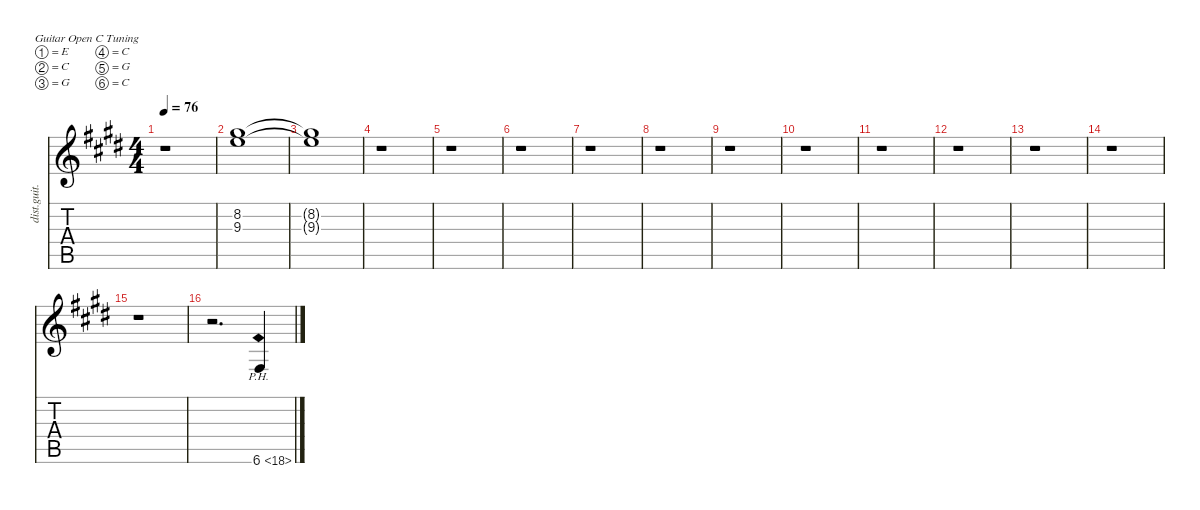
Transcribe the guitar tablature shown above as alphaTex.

\defaultSystemsLayout 4
\hideDynamics
\bracketExtendMode nobrackets
\otherSystemsTrackNameOrientation horizontal
\track ("Guitar 2" "dist.guit.") {defaultSystemsLayout 8 instrument distortionguitar}
\staff {score tabs}
\tuning (E4 C4 G3 C3 G2 C2)
\ts (4 4)
\tempo 76
\clef g2
\ks e
r.1{dy ppp beam Down} |
(8.2{acc #} 9.3{acc forcenatural}).1{beam Down} |
(8.2{t acc #} 9.3{t acc forcenatural}).1{beam Down} |
r.1{beam Down} |
r.1{beam Down} |
r.1{beam Down} |
r.1{beam Down} |
r.1{beam Down} |
r.1{beam Down} |
r.1{beam Down} |
r.1{beam Down} |
r.1{beam Down} |
r.1{beam Down} |
r.1{beam Down} |
r.1{beam Down} |
r.2{d beam Down} 6.6{ph 12 acc #}.4{beam Up}
